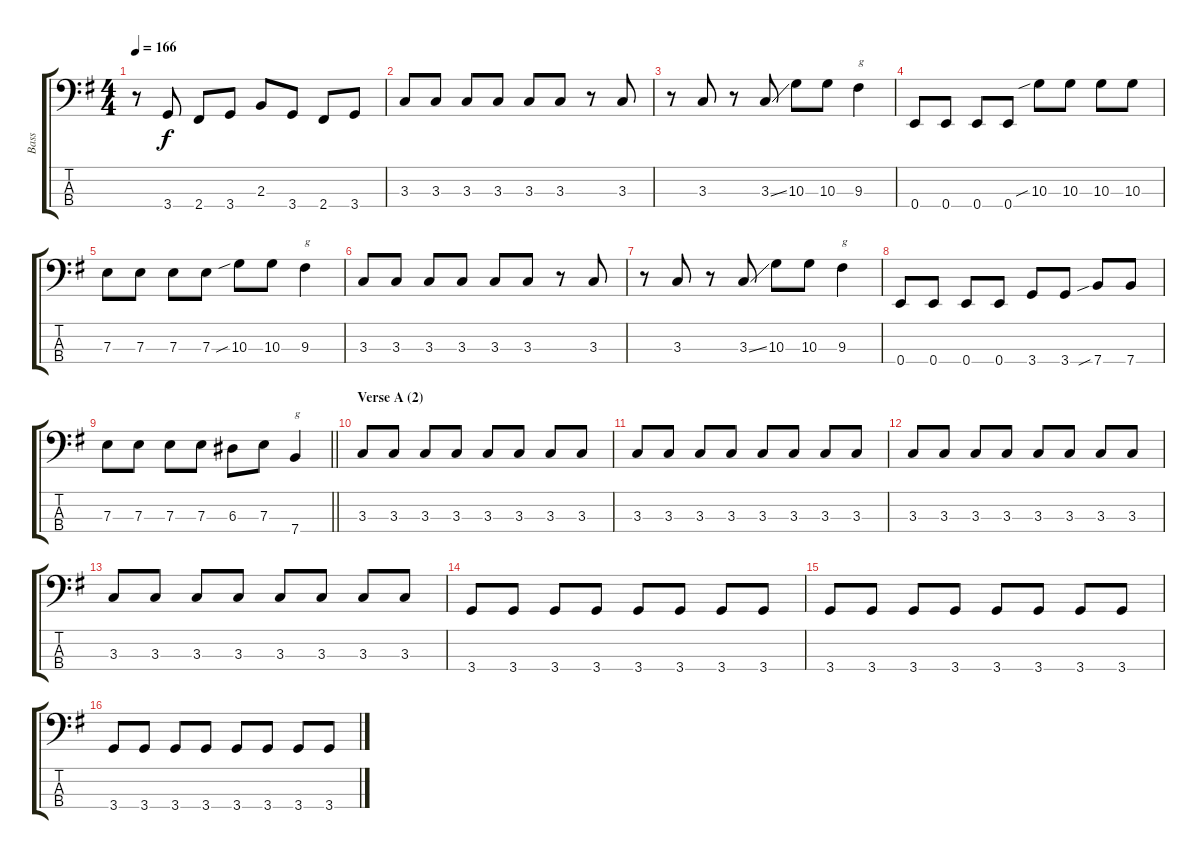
\track ("Bass" "Bass") {instrument electricbasspick}
\staff {score tabs}
\tuning (G2 D2 A1 E1) {hide}
\ts (4 4)
\tempo 166
\clef f4
\ks g
r.8{dy f} 3.4.8 2.4.8 3.4.8 2.3.8 3.4.8 2.4.8 3.4.8 |
3.3.8 3.3.8 3.3.8 3.3.8 3.3.8 3.3.8 r.8 3.3.8 |
r.8 3.3.8 r.8 3.3{ss}.8 10.3.8 10.3.8 9.3.4{txt "g"} |
0.4.8 0.4.8 0.4.8 0.4.8 10.3{sib}.8 10.3.8 10.3.8 10.3.8 |
7.3.8 7.3.8 7.3.8 7.3.8 10.3{sib}.8 10.3.8 9.3.4{txt "g"} |
3.3.8 3.3.8 3.3.8 3.3.8 3.3.8 3.3.8 r.8 3.3.8 |
r.8 3.3.8 r.8 3.3{ss}.8 10.3.8 10.3.8 9.3.4{txt "g"} |
0.4.8 0.4.8 0.4.8 0.4.8 3.4.8 3.4.8 7.4{sib}.8 7.4.8 |
\barLineRight lightlight
7.3.8 7.3.8 7.3.8 7.3.8 6.3.8 7.3.8 7.4.4{txt "g"} |
\section ("" "Verse A (2)")
3.3.8 3.3.8 3.3.8 3.3.8 3.3.8 3.3.8 3.3.8 3.3.8 |
3.3.8 3.3.8 3.3.8 3.3.8 3.3.8 3.3.8 3.3.8 3.3.8 |
3.3.8 3.3.8 3.3.8 3.3.8 3.3.8 3.3.8 3.3.8 3.3.8 |
3.3.8 3.3.8 3.3.8 3.3.8 3.3.8 3.3.8 3.3.8 3.3.8 |
3.4.8 3.4.8 3.4.8 3.4.8 3.4.8 3.4.8 3.4.8 3.4.8 |
3.4.8 3.4.8 3.4.8 3.4.8 3.4.8 3.4.8 3.4.8 3.4.8 |
3.4.8 3.4.8 3.4.8 3.4.8 3.4.8 3.4.8 3.4.8 3.4.8
